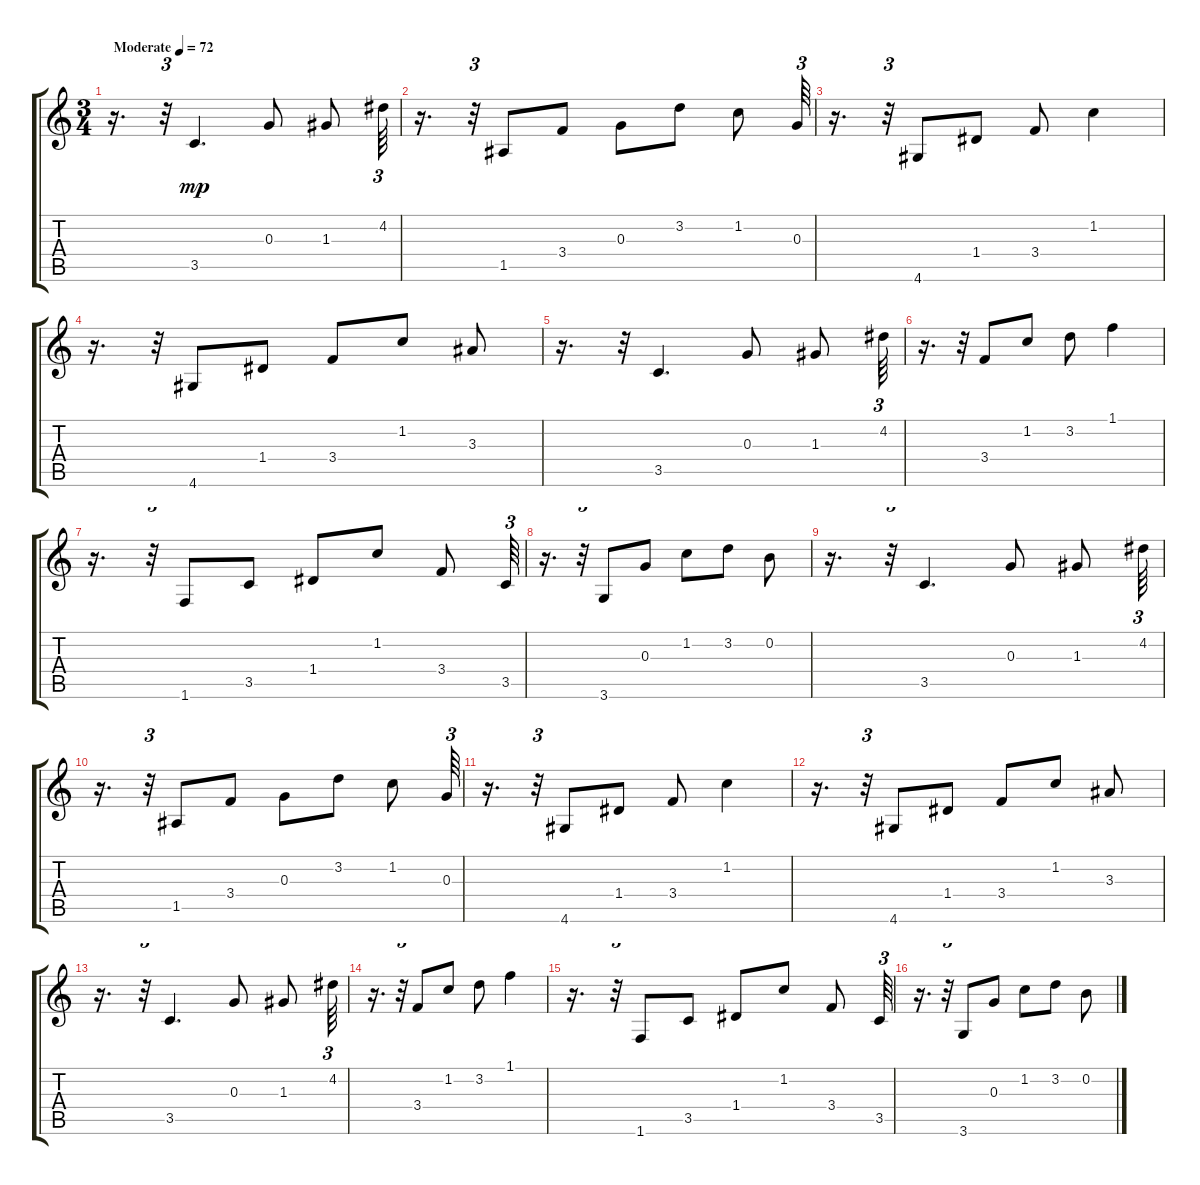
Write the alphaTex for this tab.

\track "" {instrument acousticguitarsteel}
\staff {score tabs}
\tuning (E4 B3 G3 D3 A2 E2) {hide}
\ts (3 4)
\tempo (72 "Moderate")
\clef g2
\ks c
r.16{d dy mp instrument acousticguitarsteel} r.32{tu (3 2)} 3.5.4{d} 0.3.8 1.3.8 4.2.64{tu (3 2)} |
r.16{d} r.32{tu (3 2)} 1.5.8 3.4.8 0.3.8 3.2.8 1.2.8 0.3.64{tu (3 2)} |
r.16{d} r.32{tu (3 2)} 4.6.8 1.4.8 3.4.8 1.2.4 |
r.16{d} r.32{tu (3 2)} 4.6.8 1.4.8 3.4.8 1.2.8 3.3.8 |
r.16{d} r.32{tu (3 2)} 3.5.4{d} 0.3.8 1.3.8 4.2.64{tu (3 2)} |
r.16{d} r.32{tu (3 2)} 3.4.8 1.2.8 3.2.8 1.1.4 |
r.16{d} r.32{tu (3 2)} 1.6.8 3.5.8 1.4.8 1.2.8 3.4.8 3.5.64{tu (3 2)} |
r.16{d} r.32{tu (3 2)} 3.6.8 0.3.8 1.2.8 3.2.8 0.2.8 |
r.16{d} r.32{tu (3 2)} 3.5.4{d} 0.3.8 1.3.8 4.2.64{tu (3 2)} |
r.16{d} r.32{tu (3 2)} 1.5.8 3.4.8 0.3.8 3.2.8 1.2.8 0.3.64{tu (3 2)} |
r.16{d} r.32{tu (3 2)} 4.6.8 1.4.8 3.4.8 1.2.4 |
r.16{d} r.32{tu (3 2)} 4.6.8 1.4.8 3.4.8 1.2.8 3.3.8 |
r.16{d} r.32{tu (3 2)} 3.5.4{d} 0.3.8 1.3.8 4.2.64{tu (3 2)} |
r.16{d} r.32{tu (3 2)} 3.4.8 1.2.8 3.2.8 1.1.4 |
r.16{d} r.32{tu (3 2)} 1.6.8 3.5.8 1.4.8 1.2.8 3.4.8 3.5.64{tu (3 2)} |
r.16{d} r.32{tu (3 2)} 3.6.8 0.3.8 1.2.8 3.2.8 0.2.8
